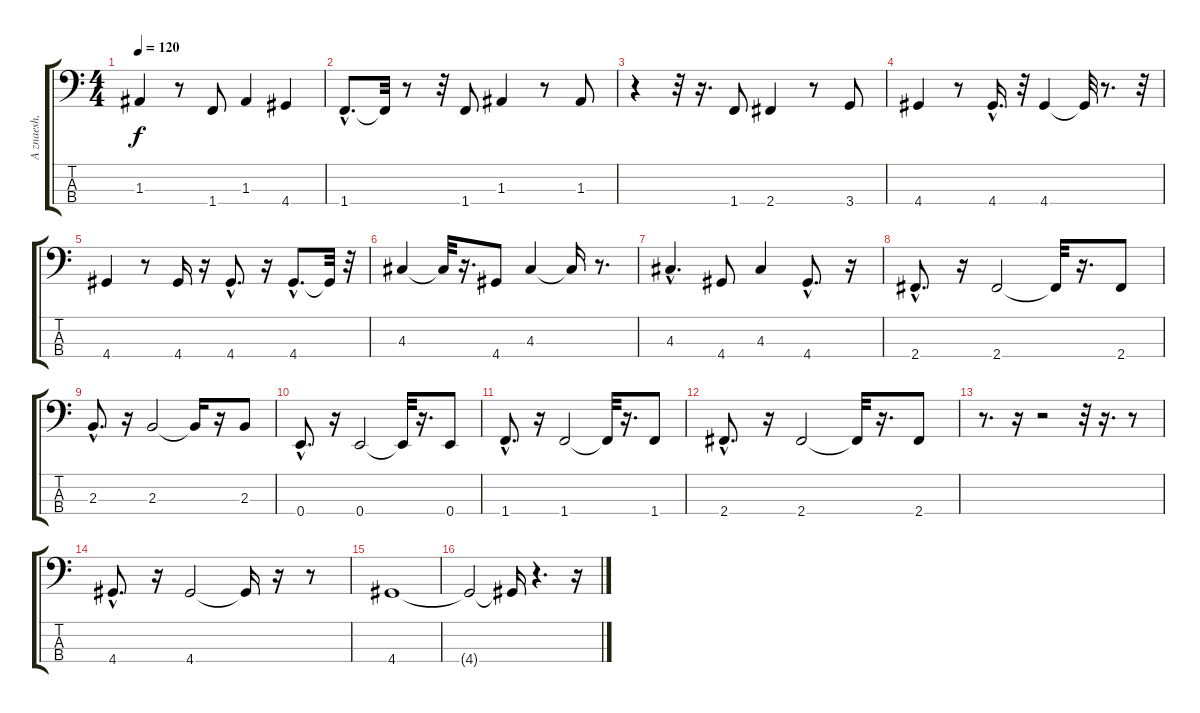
\track ("A znaesh, vse esche budet... - A.Pugache" "A znaesh, ") {instrument electricbassfinger}
\staff {score tabs}
\tuning (G2 D2 A1 E1) {hide}
\ts (4 4)
\tempo 120
\clef f4
\ks c
1.3.4{dy f} r.8 1.4.8 1.3.4 4.4.4 |
1.4{hac}.8{d} 1.4{t}.32 r.8 r.32 1.4.8 1.3.4 r.8 1.3.8 |
r.4 r.32 r.16{d} 1.4.8 2.4.4 r.8 3.4.8 |
4.4.4 r.8 4.4{hac}.16{d} r.32 4.4.4 4.4{t}.32 r.8{d} r.32 |
4.4.4 r.8 4.4.16 r.16 4.4{hac}.8{d} r.16 4.4{hac}.8{d} 4.4{t}.32 r.32 |
4.3.4 4.3{t}.32 r.16{d} 4.4.8 4.3.4 4.3{t}.16 r.8{d} |
4.3{hac}.4{d} 4.4.8 4.3.4 4.4{hac}.8{d} r.16 |
2.4{hac}.8{d} r.16 2.4.2 2.4{t}.32 r.16{d} 2.4.8 |
2.3{hac}.8{d} r.16 2.3.2 2.3{t}.16 r.16 2.3.8 |
0.4{hac}.8{d} r.16 0.4.2 0.4{t}.32 r.16{d} 0.4.8 |
1.4{hac}.8{d} r.16 1.4.2 1.4{t}.32 r.16{d} 1.4.8 |
2.4{hac}.8{d} r.16 2.4.2 2.4{t}.32 r.16{d} 2.4.8 |
r.8{d} r.16 r.2 r.32 r.16{d} r.8 |
4.4{hac}.8{d} r.16 4.4.2 4.4{t}.16 r.16 r.8 |
4.4.1 |
4.4{t}.2 4.4{t}.16 r.4{d} r.16
